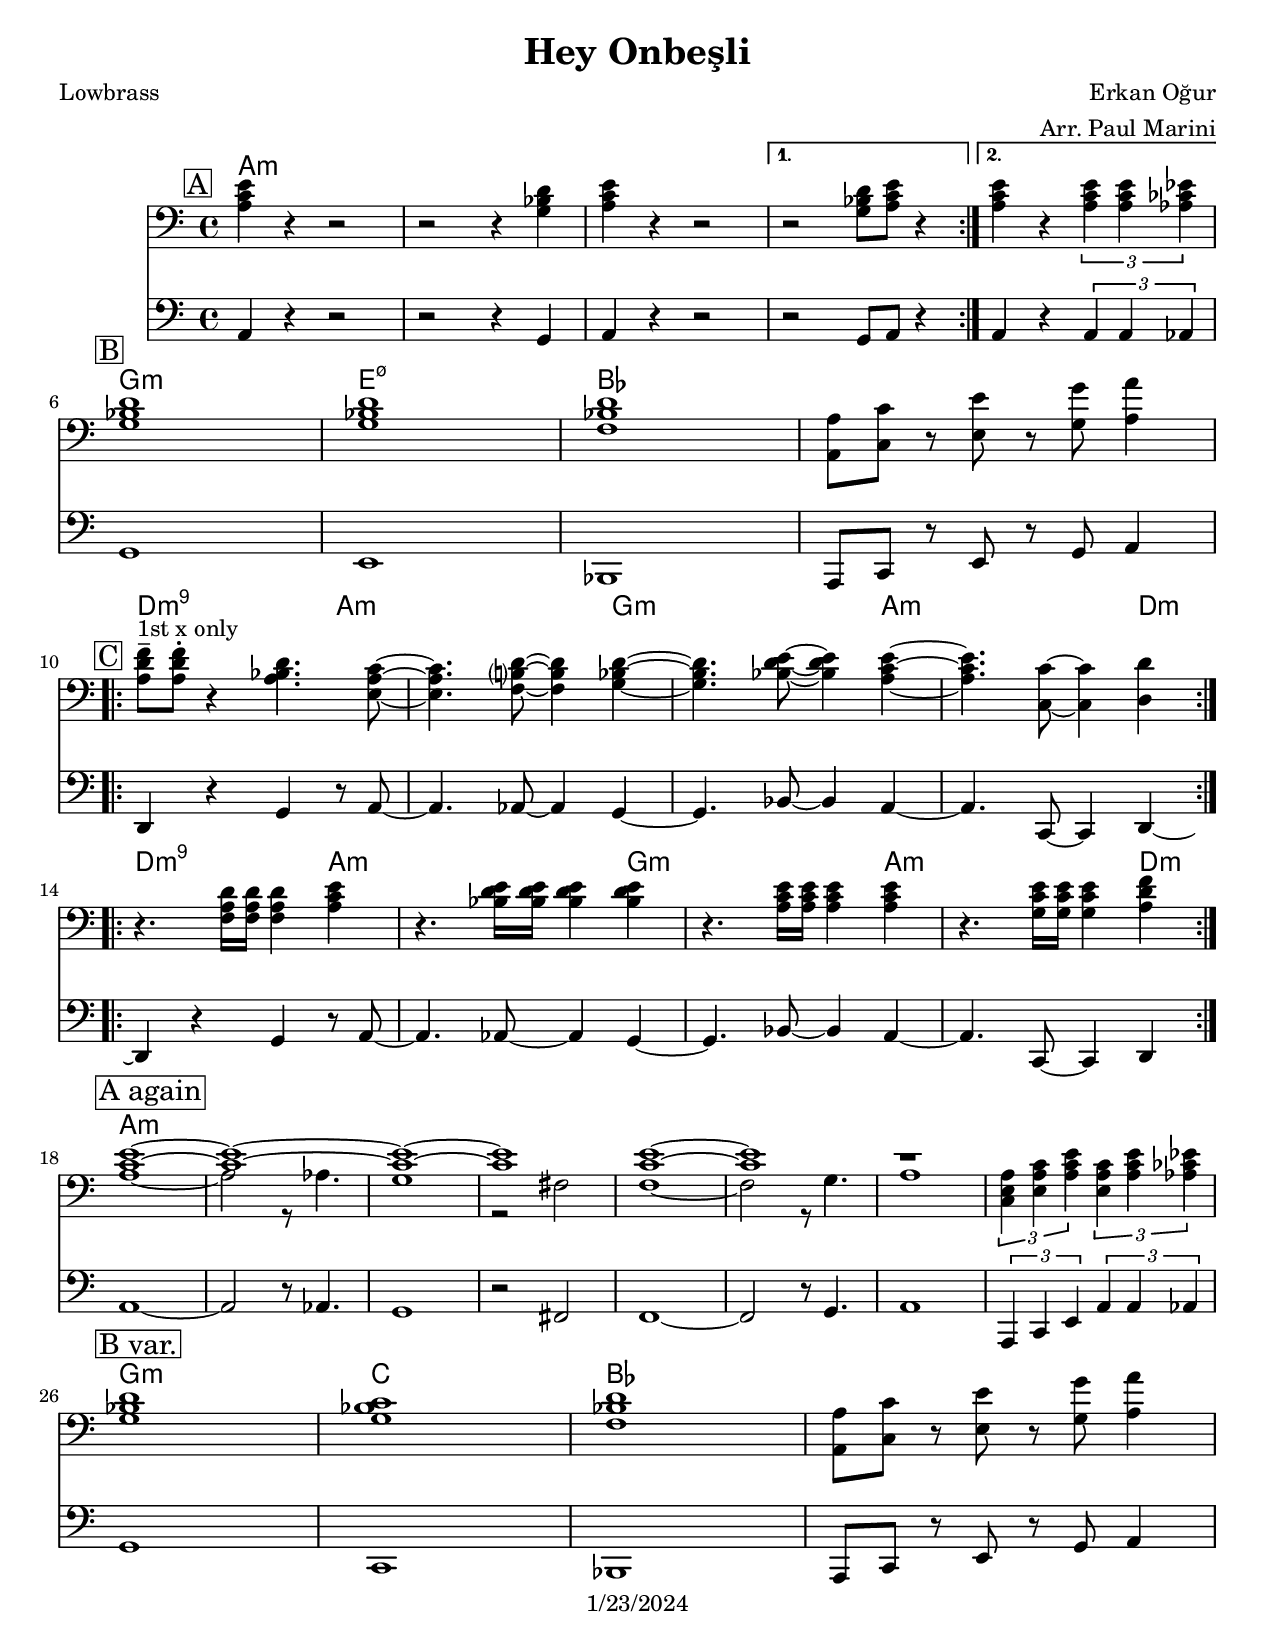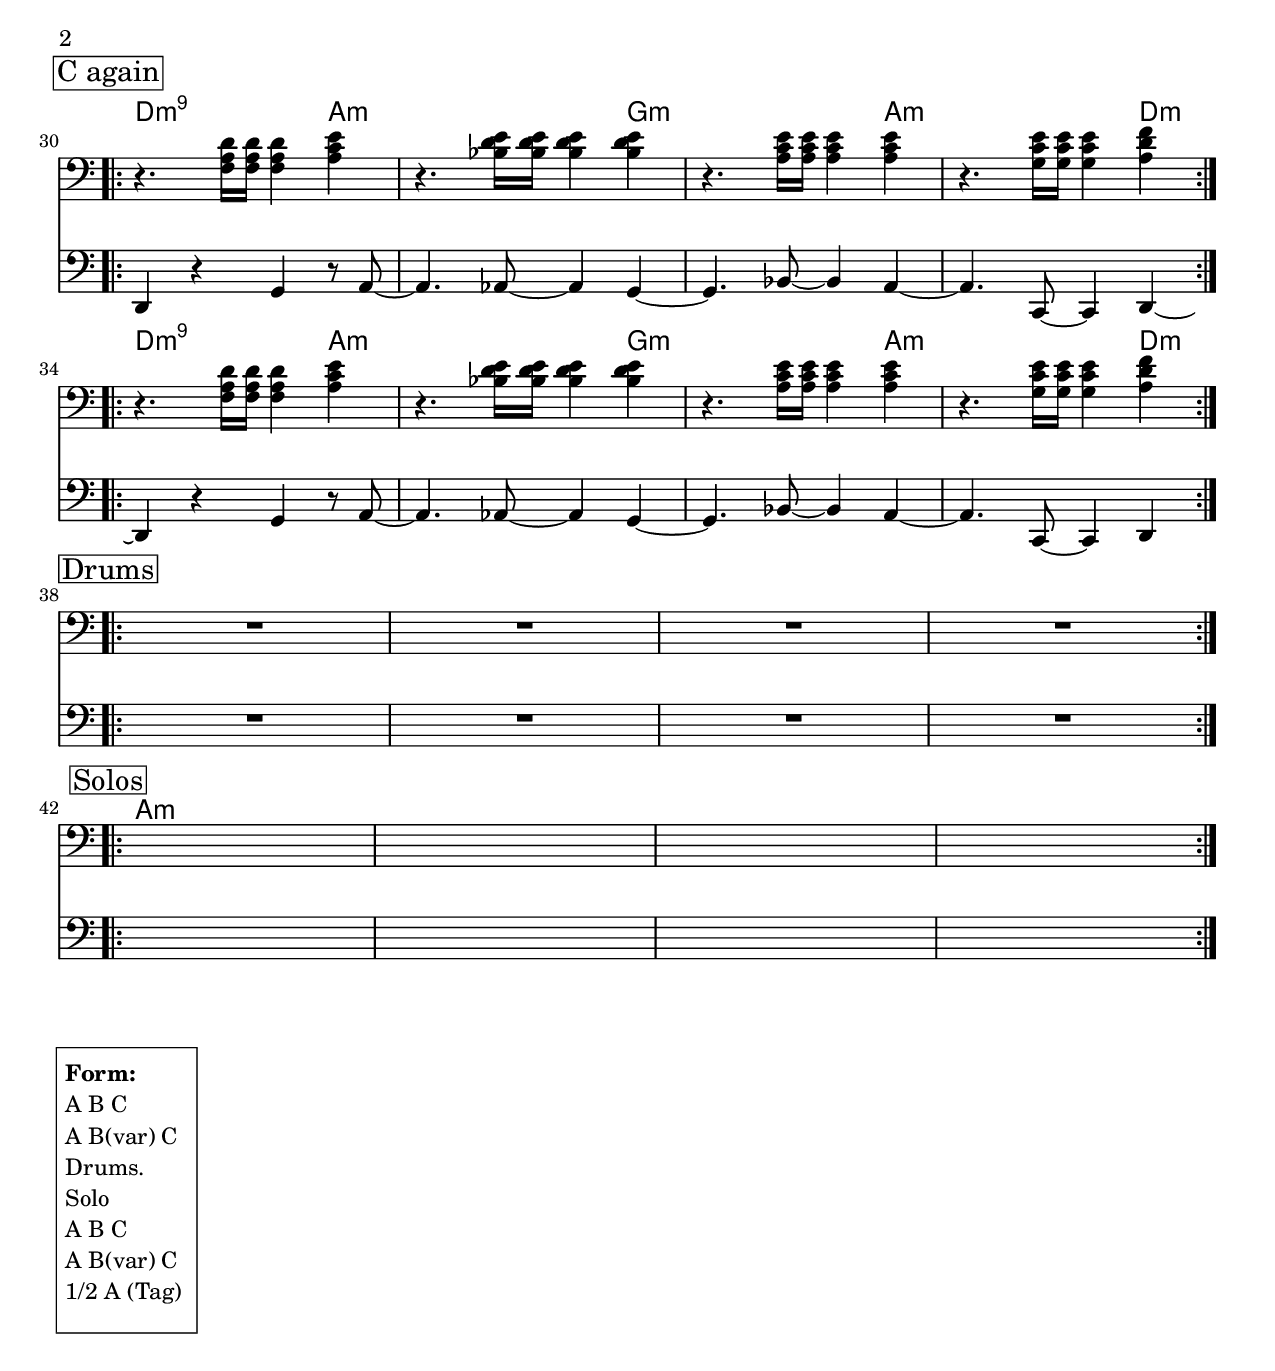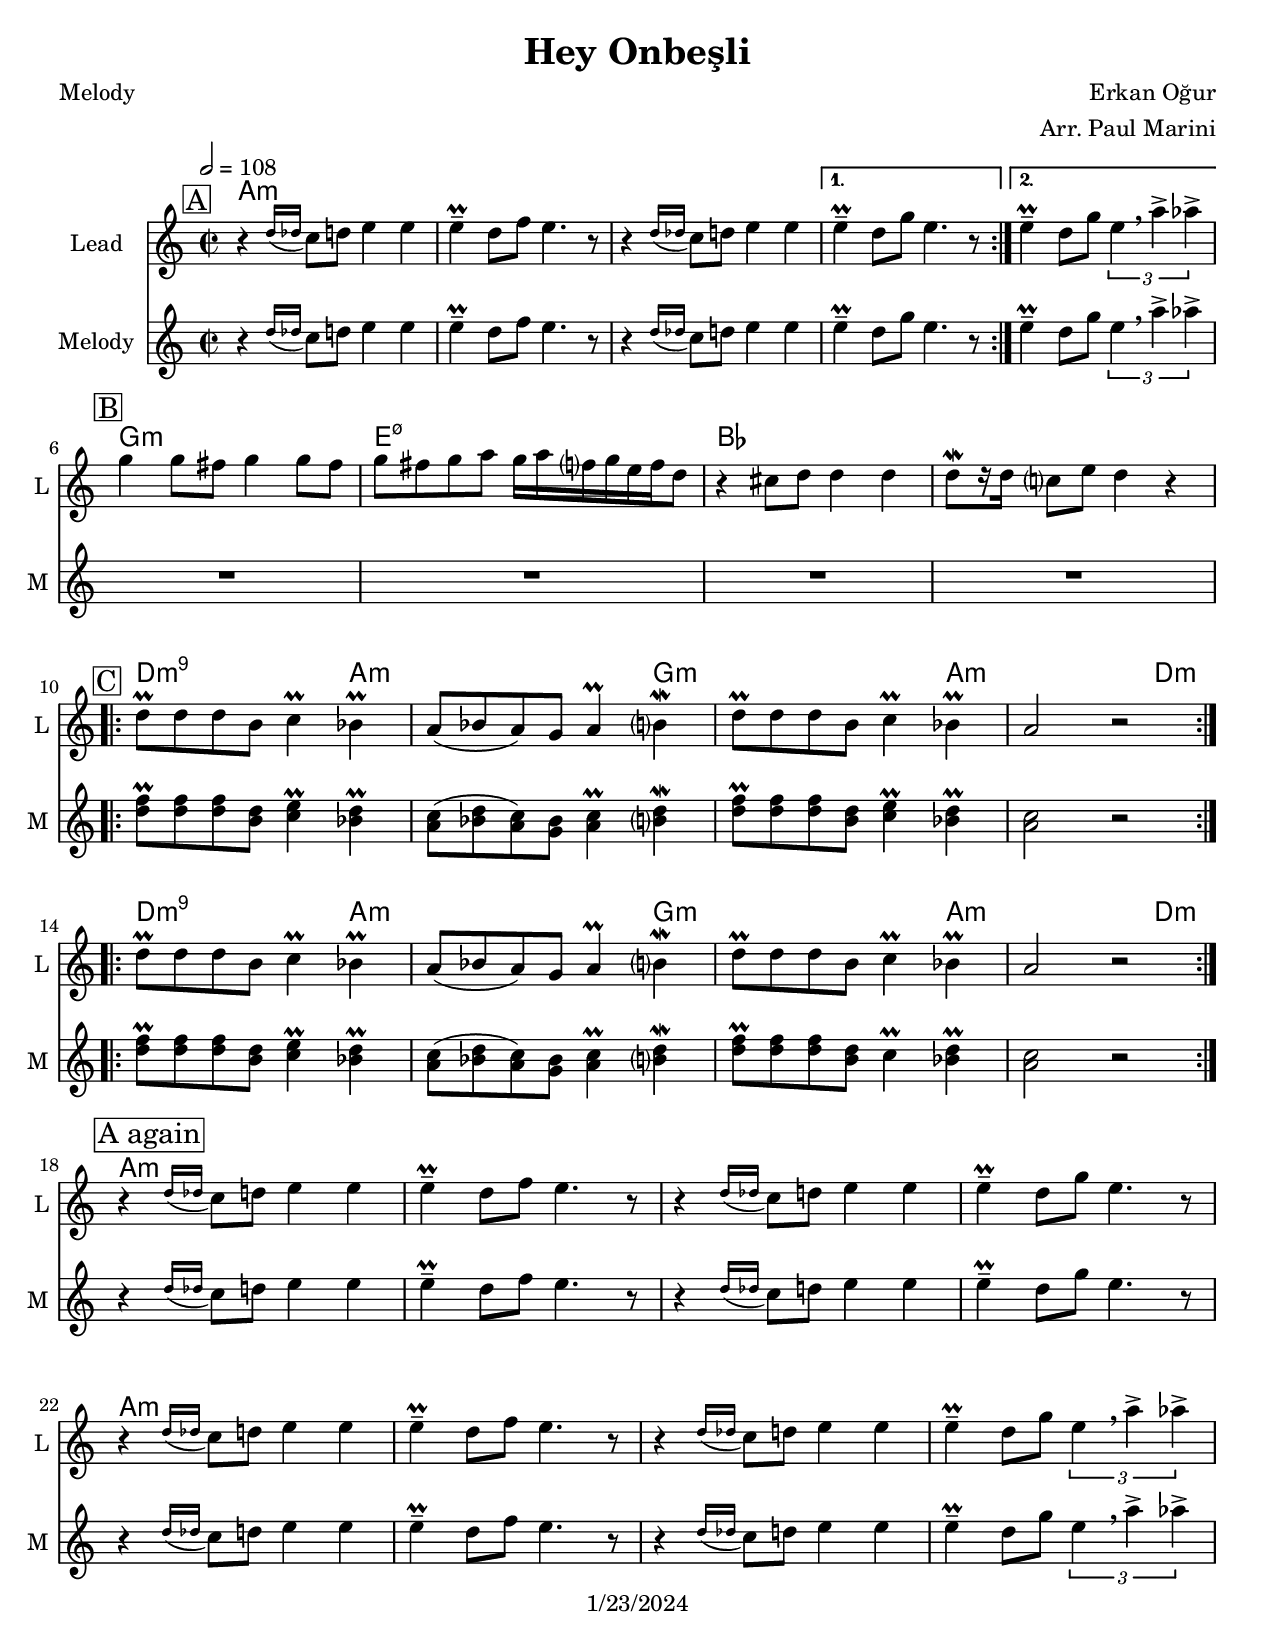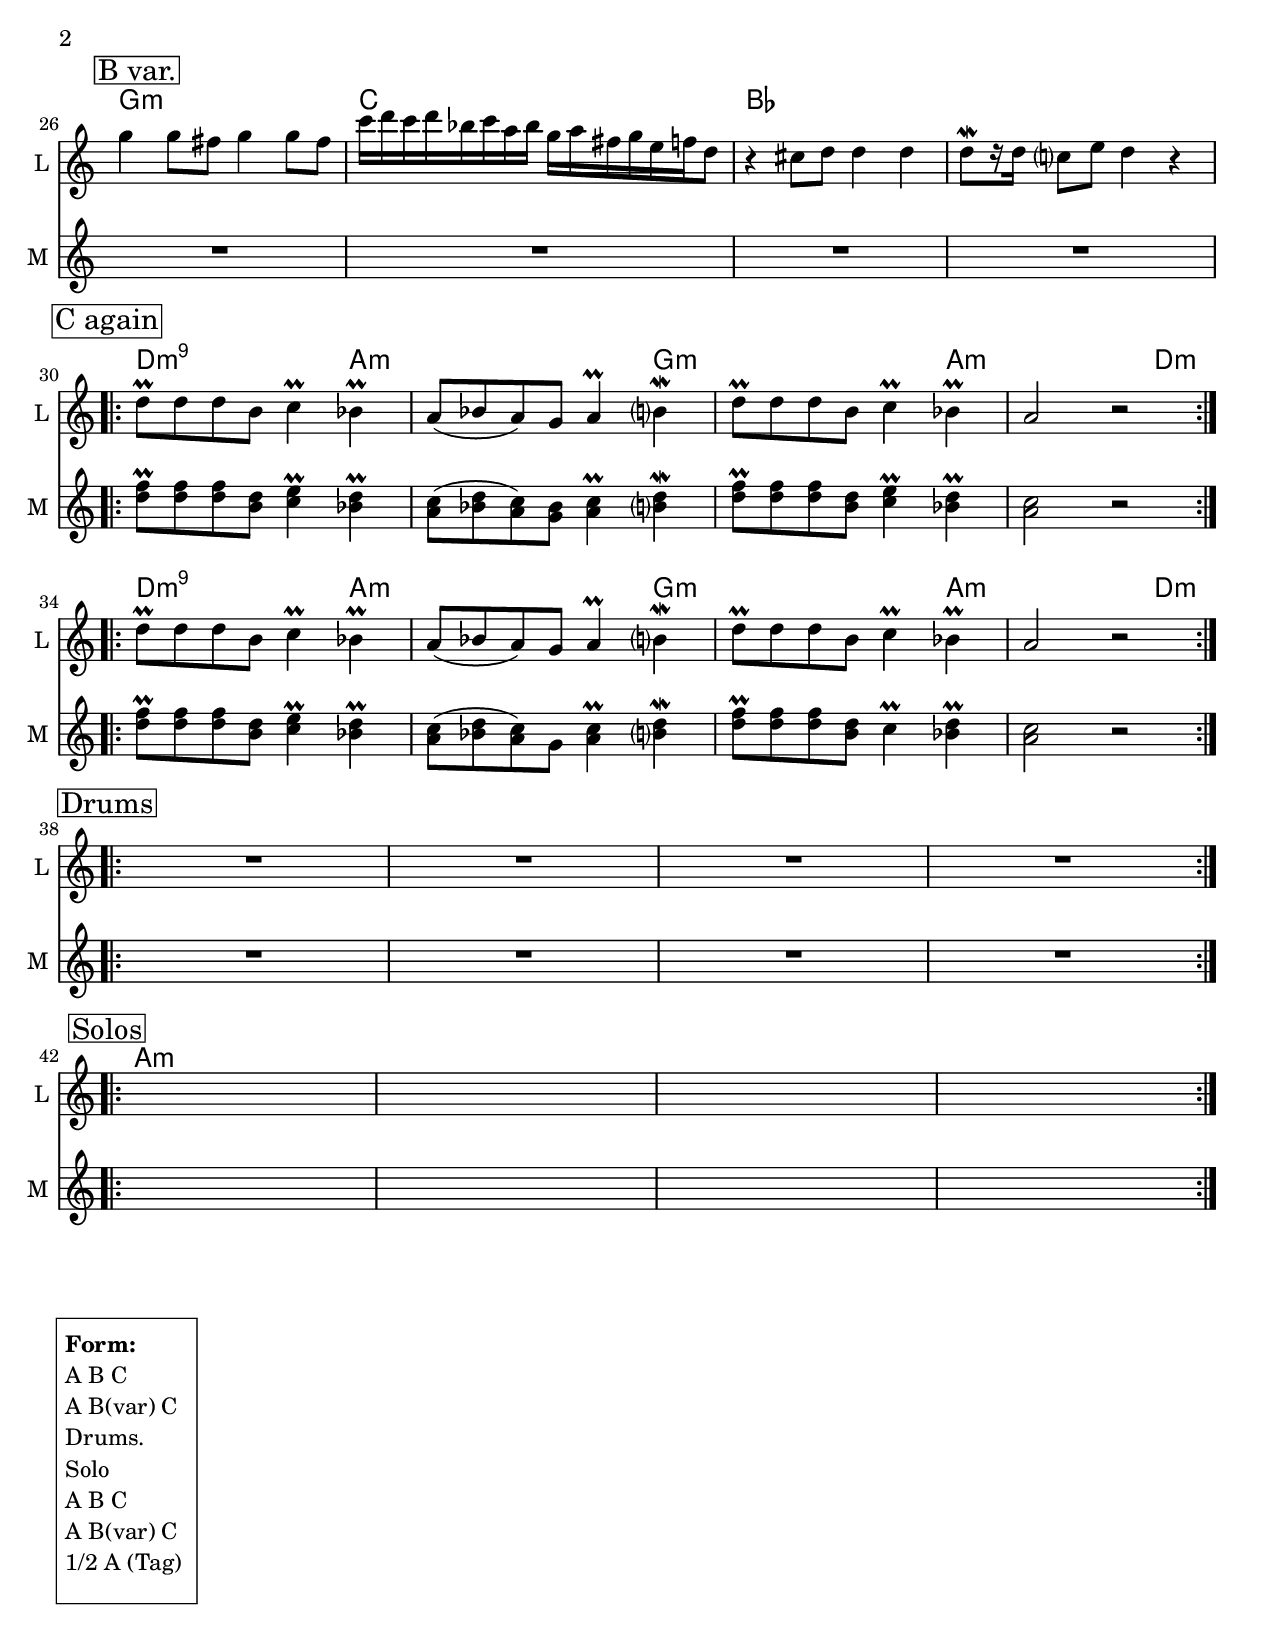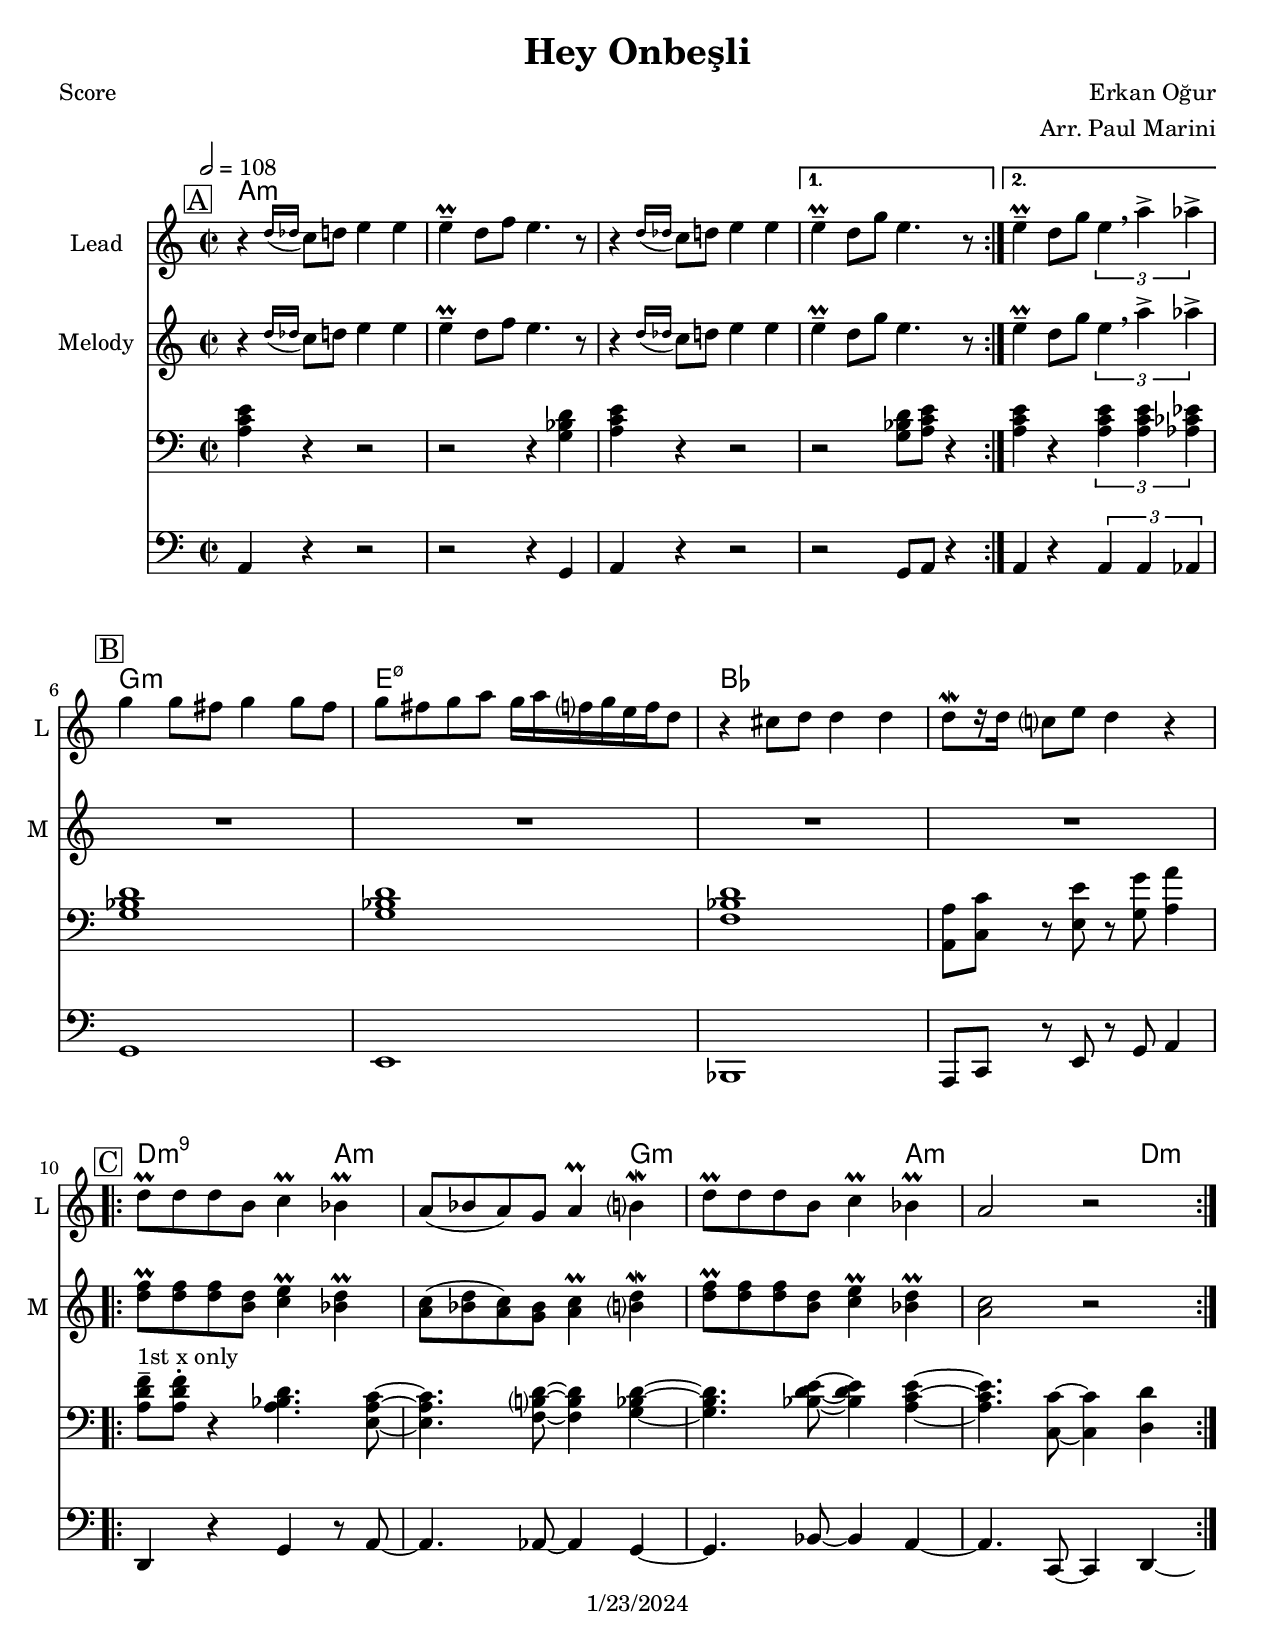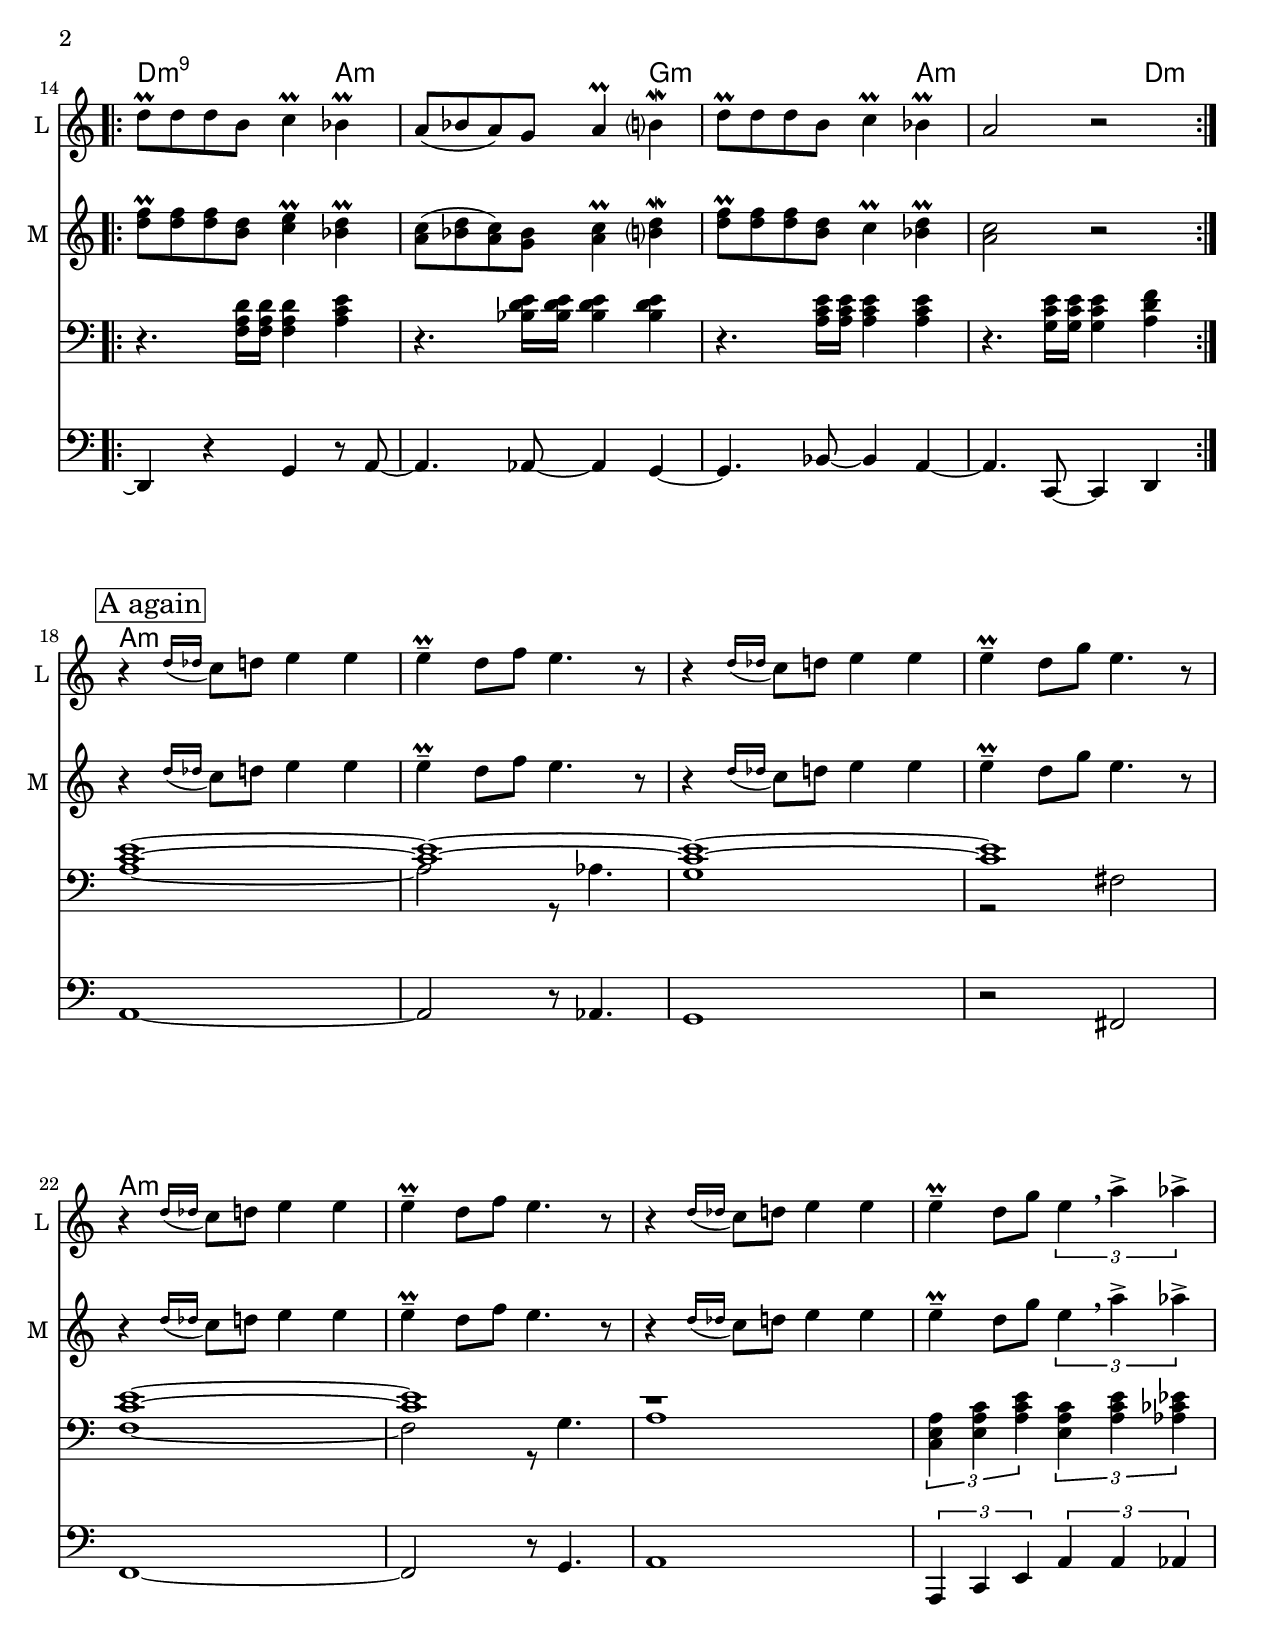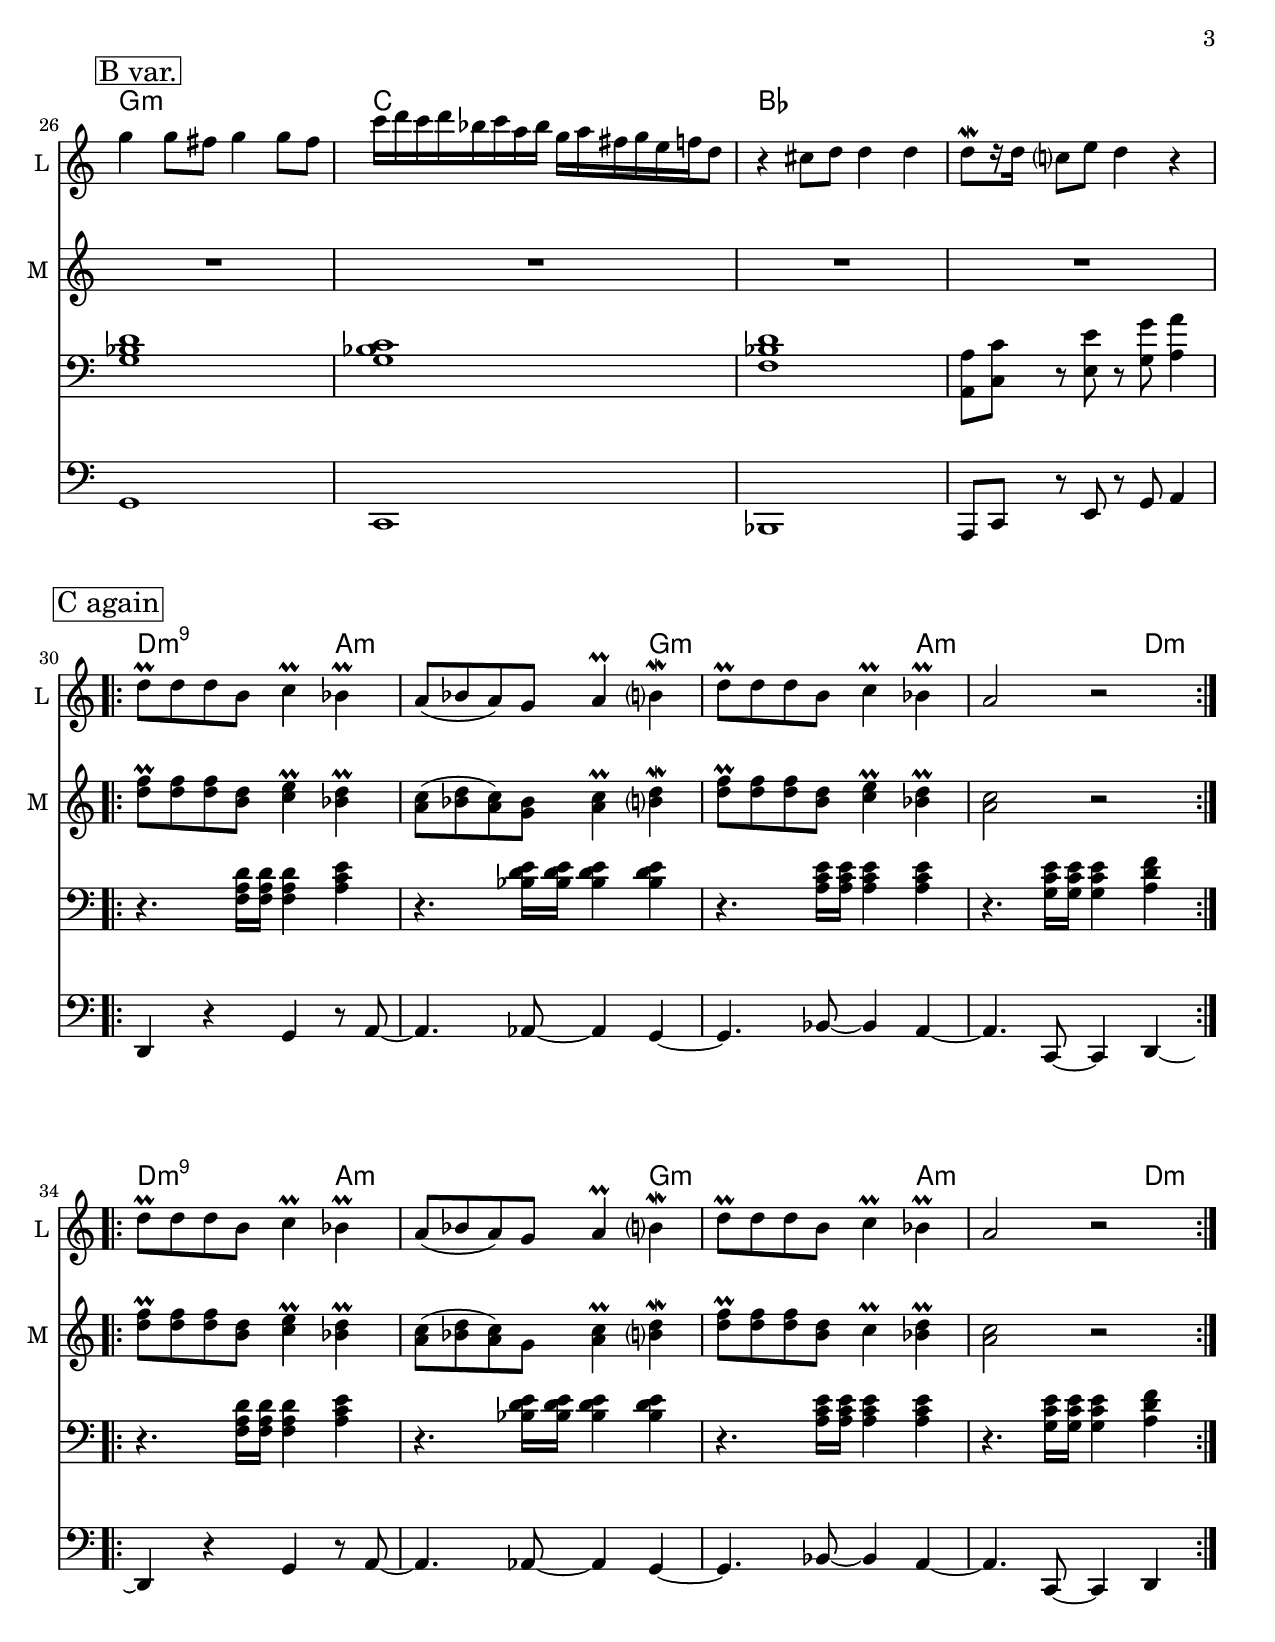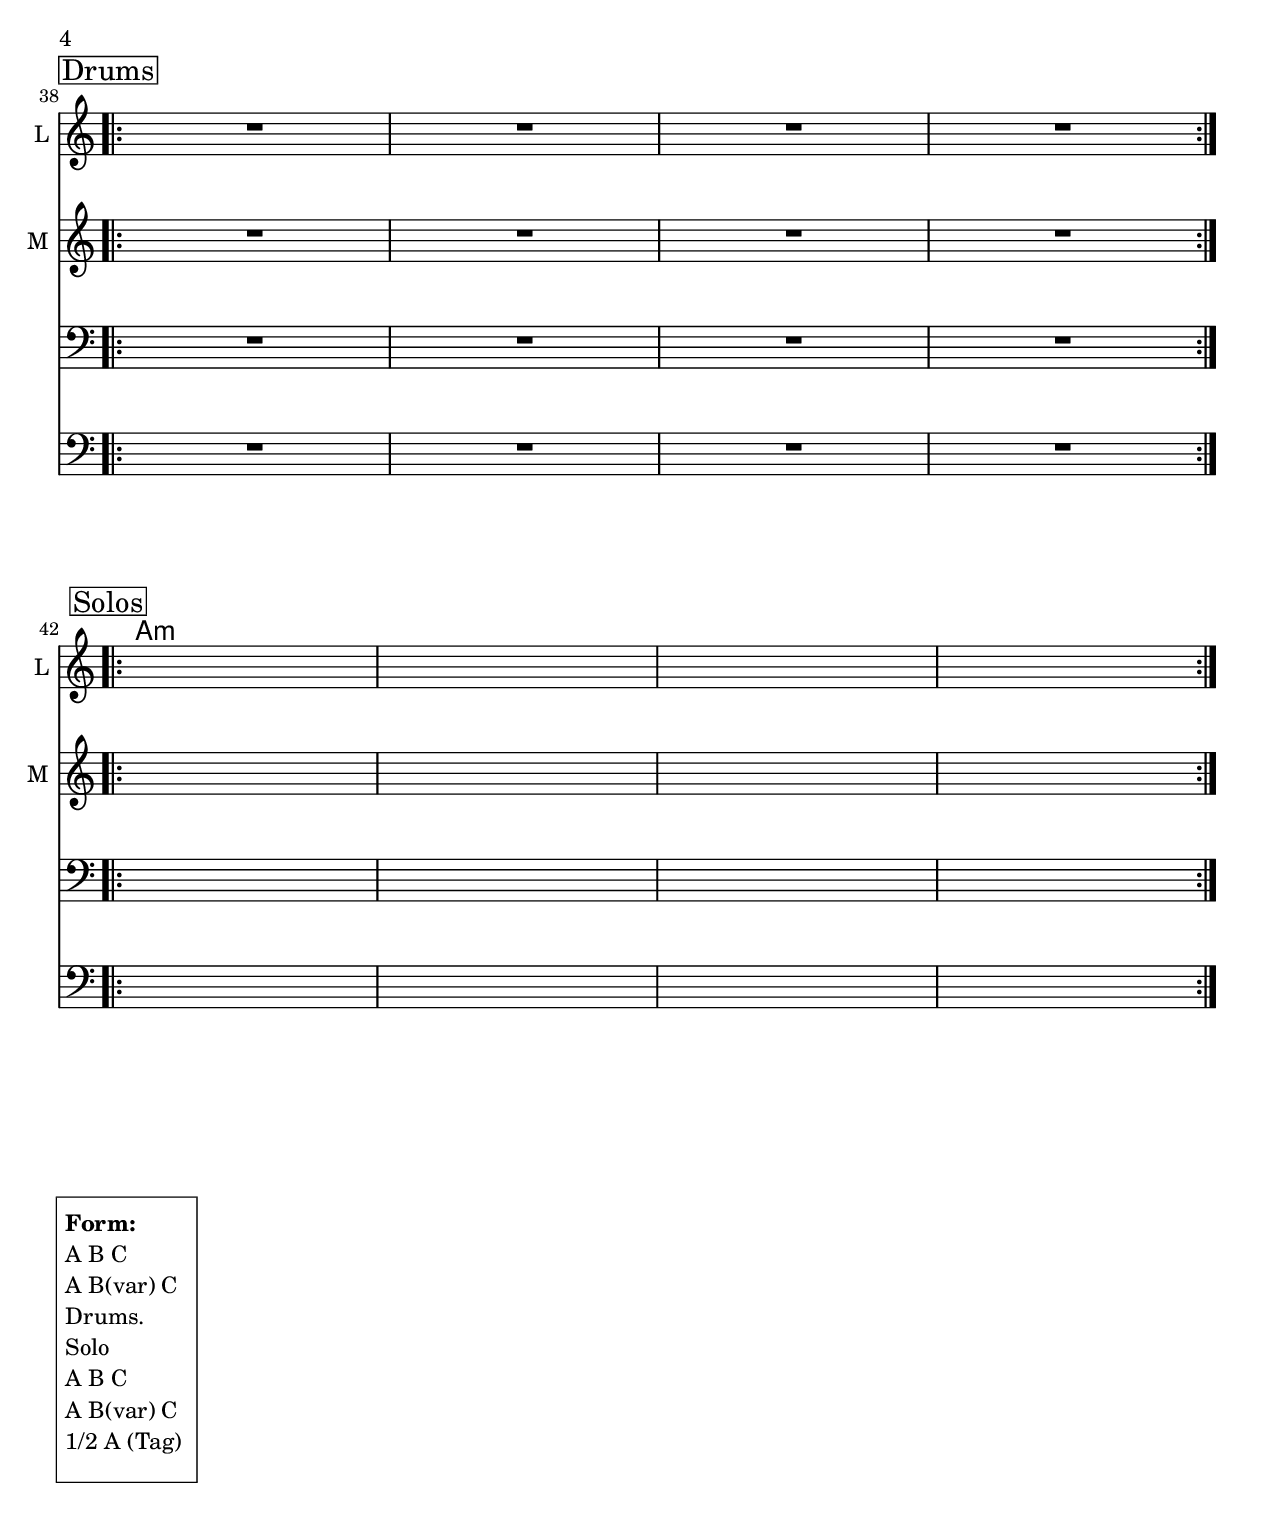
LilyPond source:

\version "2.24.1"

\header {
	title = "Hey Onbeşli"
	composer = "Erkan Oğur"
	arranger = "Arr. Paul Marini"
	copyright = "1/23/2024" %date of latest edits
}
\paper {
  #(set-paper-size "letter")
  }


slash = {
	\override NoteHead.style = #'slash
	\override Stem.transparent = ##t
}

noslash = {
	\revert NoteHead.style
	\revert Stem.transparent
}

the_form = %Form
	\markup { \box \column {
	\line { " " }
	\line { \bold " Form: " }
	\line { " A B C " }
	\line { " A B(var) C " }
	\line { " Drums. " }
	\line { " Solo  " }
	\line { " A B C " }
	\line { " A B(var) C " }
	\line { " 1/2 A (Tag)  " }
	\line { " " }
	}}

test = { \relative c' { \tempo 4 = 80 
	\repeat volta 2 {
	}
}
}

%{ ornament conventions, a/o 10/2017
%	\prall		regular up ornament, metric
%	\lineprall	quick, nonmetric up ornament	(was \mordent)
%	\mordent		regular down ornament, nonmetric	(was \upbow)
%	\prallprall	consecutive up ornaments, metric
% \trill		trill
%	\turn		turn of some sort
%}

%{ split part:
%	<<
%		{ c8 d e f g f e d | c1 | }
%	\\
%		{ c,2 d8 e f g | c4 g e c | }
%	>>
%}

%{ modified volta spanners:
%	\repeat volta 4 {
%		c4 c c c | d4 d d d | e4 e e e |
%	}
%	\set Score.repeatCommands = #'((volta "1,3"))                   % gives custom volta spanner
%	    { f4 f g g  | }
%	\set Score.repeatCommands = #'((volta #f) (volta "2,4") end-repeat) % ends the 1st spanner, gives custom volta spanner and a repeat back
%			{ f8 f f f g a b c | }
%	\set Score.repeatCommands = #'((volta #f))                      % ends 2nd spanner
%}

lead = { \relative c'' { 
    \time 2/2
	\tempo 2 = 108

	\mark \markup { \box "A" }
	\repeat volta 2 {
        r4 \acciaccatura { d16 des } c8 d e4 e | e4--\prall d8 f e4. r8 |
        r4 \acciaccatura { d16 des } c8 d e4 e | 
	}
	\alternative {
		{ e4--\prall d8 g e4. r8 | }
		{ e4--\prall d8 g \tuplet 3/2 { e4 \breathe a-> aes-> } | }
	}
\break		
    
	\mark \markup { \box "B" }
    g4 g8 fis g4 g8 fis | g fis g a g16 a f? g e f d8 |
	r4 cis8 d d4 d | d8[\mordent r16 d] c?8 e d4 r |
\break

	\mark \markup { \box "C" }
	\repeat volta 2 {
		d8\prall d d b c4\prall bes\prall | a8( bes a) g a4\prall b?\mordent |
		d8\prall d d b c4\prall bes\prall | a2 r |
	}
\break
	\repeat volta 2 {
		d8\prall d d b c4\prall bes\prall | a8( bes a) g a4\prall b?\mordent |
		d8\prall d d b c4\prall bes\prall | a2 r |
	}
\break

    
	\mark \markup { \box "A again" }
	r4 \acciaccatura { d16 des } c8 d e4 e | e4--\prall d8 f e4. r8 |
	r4 \acciaccatura { d16 des } c8 d e4 e | 
	e4--\prall d8 g e4. r8 | 
		
	r4 \acciaccatura { d16 des } c8 d e4 e | e4--\prall d8 f e4. r8 |
	r4 \acciaccatura { d16 des } c8 d e4 e | 
	e4--\prall d8 g \tuplet 3/2 { e4 \breathe a-> aes-> } | 
\break		
    
	\mark \markup { \box "B var." }
    g4 g8 fis g4 g8 fis | 
	c'16 d c d bes c a bes g a fis g e f d8 |
	r4 cis8 d d4 d | d8[\mordent r16 d] c?8 e d4 r |
\break

	\mark \markup { \box "C again" }
	\repeat volta 2 {
		d8\prall d d b c4\prall bes\prall | a8( bes a) g a4\prall b?\mordent |
		d8\prall d d b c4\prall bes\prall | a2 r |
	}
\break
	\repeat volta 2 {
		d8\prall d d b c4\prall bes\prall | a8( bes a) g a4\prall b?\mordent |
		d8\prall d d b c4\prall bes\prall | a2 r |
	}

	\mark \markup { \box "Drums" }
	\repeat volta 2 {
		R1 | R1 | R1 | R1 | 
	}
\break

	\mark \markup { \box "Solos" }
	\repeat volta 2 {
		s1 | s1 | s1 | s1 | 
	}

}
}


melody = { \relative c'' { 
    \time 2/2
	\tempo 2 = 108

	\mark \markup { \box "A" }
	\repeat volta 2 {
        r4 \acciaccatura { d16 des } c8 d e4 e | e4--\prall d8 f e4. r8 |
        r4 \acciaccatura { d16 des } c8 d e4 e | 
	}
	\alternative {
		{ e4--\prall d8 g e4. r8 | }
		{ e4--\prall d8 g \tuplet 3/2 { e4 \breathe a-> aes-> } | }
	}
\break		
    
	\mark \markup { \box "B" }
	R1 | R1 | R1 | R1 | 
\break

	\mark \markup { \box "C" }
	\repeat volta 2 {
		<d, f>8\prall <d f> <d f> <b d> <c e>4\prall <bes d>\prall | <a c>8( <bes d> <a c>) <g bes> <a c>4\prall <b? d>\mordent |
		<d f>8\prall <d f> <d f> <b d> <c e>4\prall <bes d>\prall | <a c>2 r |
	}
\break
	\repeat volta 2 {
		<d f>8\prall <d f> <d f> <b d> <c e>4\prall <bes d>\prall | <a c>8( <bes d> <a c>) <g bes> <a c>4\prall <b? d>\mordent |
		<d f>8\prall <d f> <d f> <b d> c4\prall <bes d>\prall | <a c>2 r |
	}
\break

    
	\mark \markup { \box "A again" }
	r4 \acciaccatura { d16 des } c8 d e4 e | e4--\prall d8 f e4. r8 |
	r4 \acciaccatura { d16 des } c8 d e4 e | 
	e4--\prall d8 g e4. r8 | 
\break
		
	r4 \acciaccatura { d16 des } c8 d e4 e | e4--\prall d8 f e4. r8 |
	r4 \acciaccatura { d16 des } c8 d e4 e | 
	e4--\prall d8 g \tuplet 3/2 { e4 \breathe a-> aes-> } | 
\break		
    
	\mark \markup { \box "B var." }
	R1 | R1 | R1 | R1 | 
\break

	\mark \markup { \box "C again" }
	\repeat volta 2 {
		<d, f>8\prall <d f> <d f> <b d> <c e>4\prall <bes d>\prall | <a c>8( <bes d> <a c>) <g bes> <a c>4\prall <b? d>\mordent |
		<d f>8\prall <d f> <d f> <b d> <c e>4\prall <bes d>\prall | <a c>2 r |
	}
\break
	\repeat volta 2 {
		<d f>8\prall <d f> <d f> <b d> <c e>4\prall <bes d>\prall | <a c>8( <bes d> <a c>) g <a c>4\prall <b? d>\mordent |
		<d f>8\prall <d f> <d f> <b d> c4\prall <bes d>\prall | <a c>2 r |
	}
\break

	\mark \markup { \box "Drums" }
	\repeat volta 2 {
		R1 | R1 | R1 | R1 | 
	}

	\mark \markup { \box "Solos" }
	\repeat volta 2 {
		s1 | s1 | s1 | s1 | 
	}

}
}


midbrass = { \relative c' { 

	\mark \markup { \box "A" }
	\repeat volta 2 {
		<a c e>4 r r2 | r2 r4 <g bes d> | <a c e>4 r r2
	}
	\alternative {
		{ r2 <g bes d>8 <a c e> r4 | }
		{ <a c e>4 r \tuplet 3/2 { <a c e>4 <a c e> <aes ces ees> } | }
	}
\break

	\mark \markup { \box "B" }
	<g bes d>1 | <g bes d> | <f bes d> | <a, a'>8 <c c'> r <e e'> r <g g'> <a a'>4 |  
\break

	\mark \markup { \box "C" }
	\repeat volta 2 {
		<a d f>8--^\markup {"1st x only"} <a d f>-. r4 <a bes d>4. <e a c>8~ |
		<e a c>4. <f b? d>8~ <f b d>4 <g bes d>~ | 
		<g bes d>4. <bes d e>8~ <bes d e>4 <a c e>4~ |
		<a c e>4. <c, c'>8~ <c c'>4 <d d'>
	}
\break
	\repeat volta 2 {
		r4. <f a d>16 <f a d> <f a d>4 <a c e> |
		r4. <bes d e>16 <bes d e> <bes d e>4 <bes d e> |
		r4. <a c e>16 <a c e> <a c e>4 <a c e> |
		r4. <g c e>16 <g c e> <g c e>4 <a d f> |
	}
\break

	\mark \markup { \box "A again" }
	<<
		{ 
			<c e>1~ | <c e>~ | <c e>~ | <c e>
			<c e>1~ | <c e> | r1 | 
		}
		\\
		{ 
			a1~ | a2 r8 aes4. | g1 | r2 fis |
			f1~ | f2 r8 g4. | a1 | 
		}

	>>
	\tuplet 3/2 { <c, e a>4 <e a c> <a c e> }  \tuplet 3/2 { <e a c>4 <a c e> <aes ces ees> } | 
\break


	\mark \markup { \box "B var." }
	<g bes d>1 | <g bes c> | <f bes d> | <a, a'>8 <c c'> r <e e'> r <g g'> <a a'>4 |  
\break

	\mark \markup { \box "C again" }
	\repeat volta 2 {
		r4. <f a d>16 <f a d> <f a d>4 <a c e> |
		r4. <bes d e>16 <bes d e> <bes d e>4 <bes d e> |
		r4. <a c e>16 <a c e> <a c e>4 <a c e> |
		r4. <g c e>16 <g c e> <g c e>4 <a d f> |
	}
\break
	\repeat volta 2 {
		r4. <f a d>16 <f a d> <f a d>4 <a c e> |
		r4. <bes d e>16 <bes d e> <bes d e>4 <bes d e> |
		r4. <a c e>16 <a c e> <a c e>4 <a c e> |
		r4. <g c e>16 <g c e> <g c e>4 <a d f> |
	}
\break

	\mark \markup { \box "Drums" }
	\repeat volta 2 {
		R1 | R1 | R1 | R1 | 
	}
\break

	\mark \markup { \box "Solos" }
	\repeat volta 2 {
		s1 | s1 | s1 | s1 | 
	}

}
}


bass = { \relative c { 

	\mark \markup { \box "A" }
	\repeat volta 2 {
		a4 r r2 | r2 r4 g | a4 r r2
	}
	\alternative {
		{ r2 g8 a r4 | }
		{ a4 r \tuplet 3/2 { a4 a aes } | }
	}

	\mark \markup { \box "B" }
	g1 | e1 | bes1 | a8 c r e r g a4 |  

	\mark \markup { \box "C" }
	\repeat volta 2 {
		d,4 r g r8 a~ | a4. aes8~ aes4 g4~ |
		g4. bes8~ bes4 a4~ | a4. c,8~c4 d~ |
	}
	\repeat volta 2 {
		d4 r g r8 a~ | a4. aes8~ aes4 g4~ |
		g4. bes8~ bes4 a4~ | a4. c,8~c4 d~ |
	}

	\mark \markup { \box "A again" }
	a'1~ | a2 r8 aes4. | g1 | r2 fis |
	f1~ | f2 r8 g4. | a1 | \tuplet 3/2 { a,4 c e } \tuplet 3/2 { a4 a aes } | 

	\mark \markup { \box "B var." }
	g1 | c,1 | bes | a8 c r e r g a4 |  

	\mark \markup { \box "C again" }
	\repeat volta 2 {
		d,4 r g r8 a~ | a4. aes8~ aes4 g4~ |
		g4. bes8~ bes4 a4~ | a4. c,8~c4 d~ |
	}
	\repeat volta 2 {
		d4 r g r8 a~ | a4. aes8~ aes4 g4~ |
		g4. bes8~ bes4 a4~ | a4. c,8~c4 d~ |
	}

	\mark \markup { \box "Drums" }
	\repeat volta 2 {
		R1 | R1 | R1 | R1 | 
	}

	\mark \markup { \box "Solos" }
	\repeat volta 2 {
		s1 | s1 | s1 | s1 | 
	}

}
}


changes = { \chordmode {

% A
a1:min | a:min | a:min | a:min | a:min | 

%B
g1:min | e:min7.5- | bes | bes |

%C 
d2.:min9 a4:min | a2.:min g4:min | g2.:min a4:min | a2.:min d4:min |
d2.:min9 a4:min | a2.:min g4:min | g2.:min a4:min | a2.:min d4:min |

% A again
a1:min | a:min | a:min | a:min | 
a1:min | a:min | a:min | a:min | 

% B var
g1:min | c | bes | bes |

%C  again
d2.:min9 a4:min | a2.:min g4:min | g2.:min a4:min | a2.:min d4:min |
d2.:min9 a4:min | a2.:min g4:min | g2.:min a4:min | a2.:min d4:min |

% Drums
s1 | s1 | s1 | s1 |

% Solo
a1:min | a:min | a:min | a:min | 

}
}


\book {
	\bookOutputSuffix "score"
    \header { poet = "Score" }
	\score {
	  <<
	    \new ChordNames {
		\set chordChanges = ##t
		\changes
	    }
	    \new Staff \with {
				instrumentName = "Lead "
				shortInstrumentName = "L "
			}
			{ \clef treble
			\lead
			}
	    \new Staff \with {
				instrumentName = "Melody "
				shortInstrumentName = "M "
			}
			{ \clef treble
			\melody
			}
	    \new Staff { \clef bass
		\midbrass
	    }
	    \new Staff { \clef bass
		\bass
	    }
	  >>
	}
	\the_form
}
\book {
	\bookOutputSuffix "melody"
    \header { poet = "Melody" }
	\score {
	  <<
	    \new ChordNames {
		\set chordChanges = ##t
		\changes
	    }
	    \new Staff \with {
				instrumentName = "Lead "
				shortInstrumentName = "L "
			}
			{ \clef treble
			\lead
			}
	    \new Staff \with {
				instrumentName = "Melody "
				shortInstrumentName = "M "
			}
			{ \clef treble
			\melody
			}
	  >>
	}
	\the_form
}
\book {
	\bookOutputSuffix "lowbrass"
    \header { poet = "Lowbrass" }
	\score {
	  <<
	    \new ChordNames {
		\set chordChanges = ##t
		\changes
	    }
	    \new Staff { \clef bass
		\midbrass
	    }
	    \new Staff { \clef bass
		\bass
	    }
	  >>
	}
	\the_form
}
\book {
	\score {
	  <<
		\new Staff {
		  \set Staff.midiInstrument = #"clarinet" \unfoldRepeats
			\lead
		}
		\new Staff {
		  \set Staff.midiInstrument = #"trumpet" \unfoldRepeats
			\melody
		}
		\new Staff {
		  \set Staff.midiInstrument = #"trumpet" \unfoldRepeats
			\midbrass
		}
		\new Staff {
		  \set Staff.midiInstrument = #"trumpet" \unfoldRepeats
			\bass
		}
	  >>
		\midi { }
	}
}
%{
\book {
	\score {
	  <<
		\new Staff {
		  \set Staff.midiInstrument = #"trumpet" \unfoldRepeats
			\test
		}
	  >>
		\midi { }
	}
}
%}

